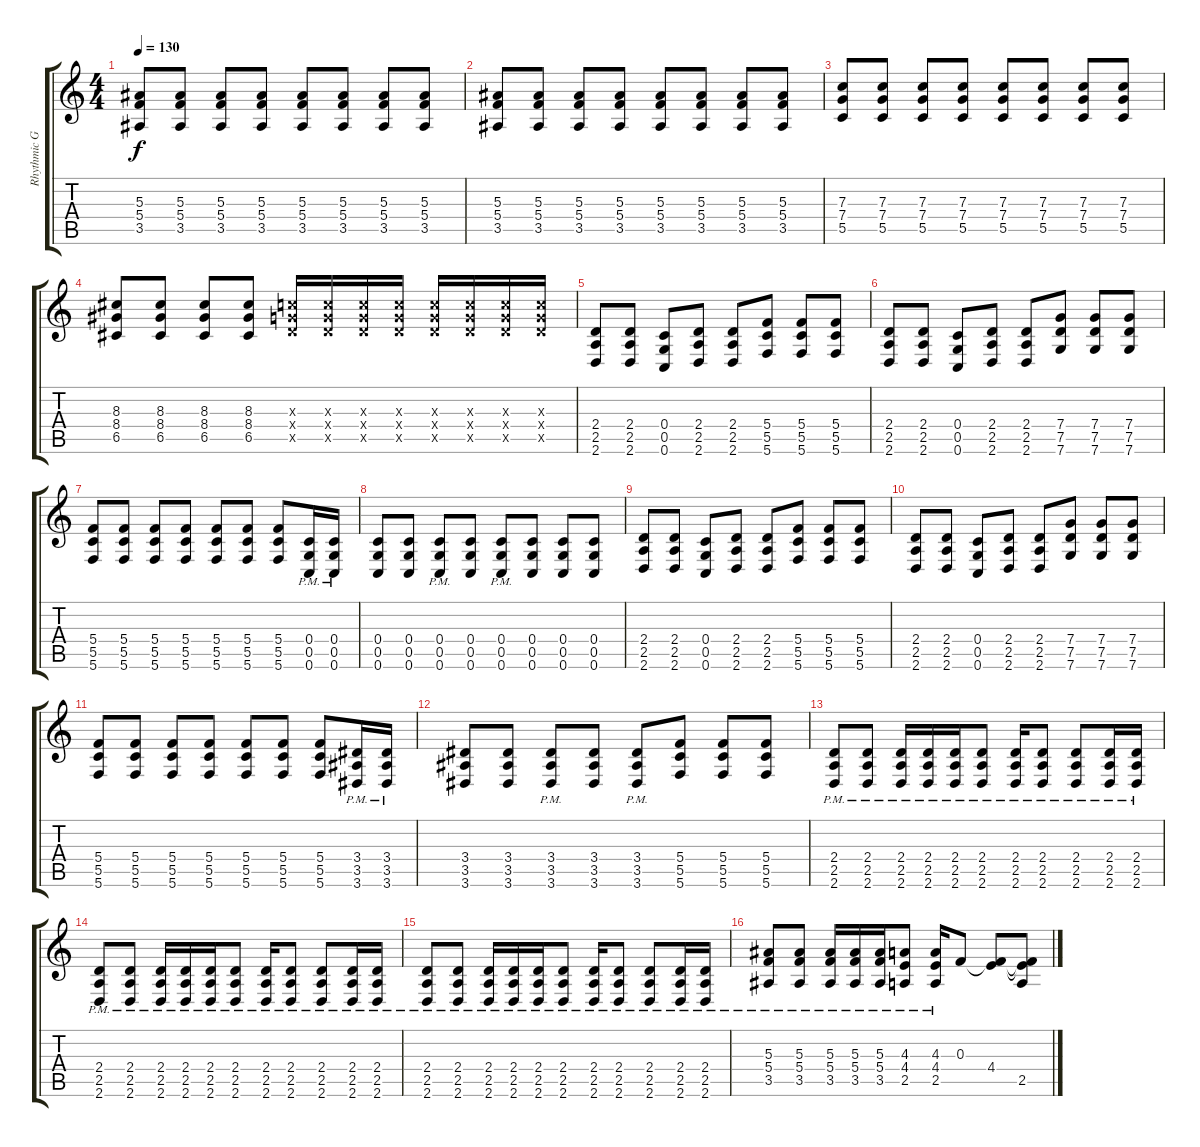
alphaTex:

\track ("Rhythmic Guitar" "Rhythmic G") {instrument distortionguitar}
\staff {score tabs}
\tuning (D4 A3 F3 C3 G2 C2) {hide}
\ts (4 4)
\tempo 130
\clef g2
\ks c
(5.3 5.4 3.5).8{dy f} (5.3 5.4 3.5).8 (5.3 5.4 3.5).8 (5.3 5.4 3.5).8 (5.3 5.4 3.5).8 (5.3 5.4 3.5).8 (5.3 5.4 3.5).8 (5.3 5.4 3.5).8 |
(5.3 5.4 3.5).8 (5.3 5.4 3.5).8 (5.3 5.4 3.5).8 (5.3 5.4 3.5).8 (5.3 5.4 3.5).8 (5.3 5.4 3.5).8 (5.3 5.4 3.5).8 (5.3 5.4 3.5).8 |
(7.3 7.4 5.5).8 (7.3 7.4 5.5).8 (7.3 7.4 5.5).8 (7.3 7.4 5.5).8 (7.3 7.4 5.5).8 (7.3 7.4 5.5).8 (7.3 7.4 5.5).8 (7.3 7.4 5.5).8 |
(8.3 8.4 6.5).8 (8.3 8.4 6.5).8 (8.3 8.4 6.5).8 (8.3 8.4 6.5).8 (7.3{x} 7.4{x} 7.5{x}).16 (7.3{x} 7.4{x} 7.5{x}).16 (7.3{x} 7.4{x} 7.5{x}).16 (7.3{x} 7.4{x} 7.5{x}).16 (7.3{x} 7.4{x} 7.5{x}).16 (7.3{x} 7.4{x} 7.5{x}).16 (7.3{x} 7.4{x} 7.5{x}).16 (7.3{x} 7.4{x} 7.5{x}).16 |
(2.4 2.5 2.6).8 (2.4 2.5 2.6).8 (0.4 0.5 0.6).8 (2.4 2.5 2.6).8 (2.4 2.5 2.6).8 (5.4 5.5 5.6).8 (5.4 5.5 5.6).8 (5.4 5.5 5.6).8 |
(2.4 2.5 2.6).8 (2.4 2.5 2.6).8 (0.4 0.5 0.6).8 (2.4 2.5 2.6).8 (2.4 2.5 2.6).8 (7.4 7.5 7.6).8 (7.4 7.5 7.6).8 (7.4 7.5 7.6).8 |
(5.4 5.5 5.6).8 (5.4 5.5 5.6).8 (5.4 5.5 5.6).8 (5.4 5.5 5.6).8 (5.4 5.5 5.6).8 (5.4 5.5 5.6).8 (5.4 5.5 5.6).8 (0.4{pm} 0.5{pm} 0.6{pm}).16 (0.4{pm} 0.5{pm} 0.6{pm}).16 |
(0.4 0.5 0.6).8 (0.4 0.5 0.6).8 (0.4{pm} 0.5{pm} 0.6{pm}).8 (0.4 0.5 0.6).8 (0.4{pm} 0.5{pm} 0.6{pm}).8 (0.4 0.5 0.6).8 (0.4 0.5 0.6).8 (0.4 0.5 0.6).8 |
(2.4 2.5 2.6).8 (2.4 2.5 2.6).8 (0.4 0.5 0.6).8 (2.4 2.5 2.6).8 (2.4 2.5 2.6).8 (5.4 5.5 5.6).8 (5.4 5.5 5.6).8 (5.4 5.5 5.6).8 |
(2.4 2.5 2.6).8 (2.4 2.5 2.6).8 (0.4 0.5 0.6).8 (2.4 2.5 2.6).8 (2.4 2.5 2.6).8 (7.4 7.5 7.6).8 (7.4 7.5 7.6).8 (7.4 7.5 7.6).8 |
(5.4 5.5 5.6).8 (5.4 5.5 5.6).8 (5.4 5.5 5.6).8 (5.4 5.5 5.6).8 (5.4 5.5 5.6).8 (5.4 5.5 5.6).8 (5.4 5.5 5.6).8 (3.4{pm} 3.5{pm} 3.6{pm}).16 (3.4{pm} 3.5{pm} 3.6{pm}).16 |
(3.4 3.5 3.6).8 (3.4 3.5 3.6).8 (3.4{pm} 3.5{pm} 3.6{pm}).8 (3.4 3.5 3.6).8 (3.4{pm} 3.5{pm} 3.6{pm}).8 (5.4 5.5 5.6).8 (5.4 5.5 5.6).8 (5.4 5.5 5.6).8 |
(2.4{pm} 2.5{pm} 2.6{pm}).8 (2.4{pm} 2.5{pm} 2.6{pm}).8 (2.4{pm} 2.5{pm} 2.6{pm}).16 (2.4{pm} 2.5{pm} 2.6{pm}).16 (2.4{pm} 2.5{pm} 2.6{pm}).16 (2.4{pm} 2.5{pm} 2.6{pm}).8 (2.4{pm} 2.5{pm} 2.6{pm}).16 (2.4{pm} 2.5{pm} 2.6{pm}).8 (2.4{pm} 2.5{pm} 2.6{pm}).8 (2.4{pm} 2.5{pm} 2.6{pm}).16 (2.4{pm} 2.5{pm} 2.6{pm}).16 |
(2.4{pm} 2.5{pm} 2.6{pm}).8 (2.4{pm} 2.5{pm} 2.6{pm}).8 (2.4{pm} 2.5{pm} 2.6{pm}).16 (2.4{pm} 2.5{pm} 2.6{pm}).16 (2.4{pm} 2.5{pm} 2.6{pm}).16 (2.4{pm} 2.5{pm} 2.6{pm}).8 (2.4{pm} 2.5{pm} 2.6{pm}).16 (2.4{pm} 2.5{pm} 2.6{pm}).8 (2.4{pm} 2.5{pm} 2.6{pm}).8 (2.4{pm} 2.5{pm} 2.6{pm}).16 (2.4{pm} 2.5{pm} 2.6{pm}).16 |
(2.4{pm} 2.5{pm} 2.6{pm}).8 (2.4{pm} 2.5{pm} 2.6{pm}).8 (2.4{pm} 2.5{pm} 2.6{pm}).16 (2.4{pm} 2.5{pm} 2.6{pm}).16 (2.4{pm} 2.5{pm} 2.6{pm}).16 (2.4{pm} 2.5{pm} 2.6{pm}).8 (2.4{pm} 2.5{pm} 2.6{pm}).16 (2.4{pm} 2.5{pm} 2.6{pm}).8 (2.4{pm} 2.5{pm} 2.6{pm}).8 (2.4{pm} 2.5{pm} 2.6{pm}).16 (2.4{pm} 2.5{pm} 2.6{pm}).16 |
(5.3{pm} 5.4{pm} 3.5{pm}).8 (5.3{pm} 5.4{pm} 3.5{pm}).8 (5.3{pm} 5.4{pm} 3.5{pm}).16 (5.3{pm} 5.4{pm} 3.5{pm}).16 (5.3{pm} 5.4{pm} 3.5{pm}).16 (4.3{pm} 4.4{pm} 2.5{pm}).8 (4.3{pm} 4.4{pm} 2.5{pm}).16 0.3.8 (0.3{t} 4.4).8 (0.3{t} 4.4{t} 2.5).8
